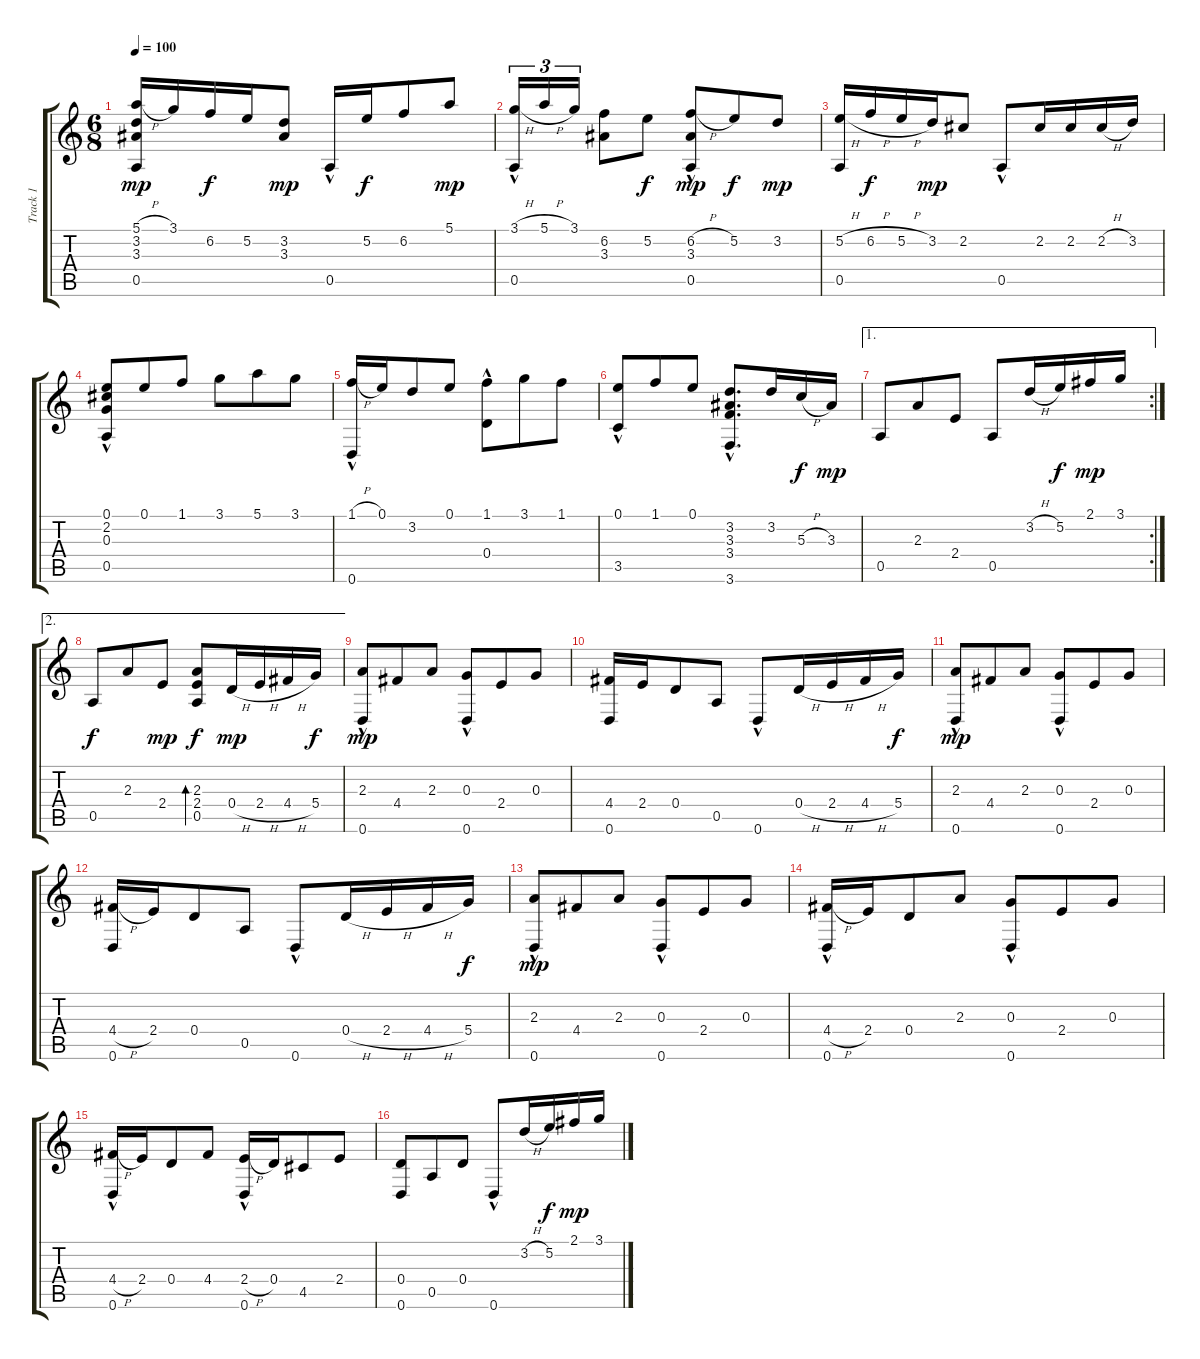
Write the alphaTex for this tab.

\track ("Track 1" "Track 1") {instrument acousticguitarnylon}
\staff {score tabs}
\tuning (E4 B3 G3 D3 A2 D2) {hide}
\ts (6 8)
\tempo 100
\clef g2
\ks c
(5.1{h} 3.2 3.3 0.5).16{dy mp} 3.1.16 6.2.16{dy f} 5.2.16 (3.2 3.3).8{dy mp} 0.5{hac}.16 5.2.16{dy f} 6.2.8 5.1.8{dy mp} |
(3.1{h} 0.5{hac}).16{tu (3 2)} 5.1{h}.16{tu (3 2)} 3.1.16{tu (3 2)} (6.2 3.3).8 5.2.8{dy f} (6.2{h} 3.3 0.5{hac}).8{dy mp} 5.2.8{dy f} 3.2.8{dy mp} |
(5.2{h} 0.5).16 6.2{h}.16{dy f} 5.2{h}.16 3.2.16{dy mp} 2.2.8 0.5{hac}.8 2.2.16 2.2.16 2.2{h}.16 3.2.16 |
(0.1 2.2 0.3 0.5{hac}).8 0.1.8 1.1.8 3.1.8 5.1.8 3.1.8 |
(1.1{h} 0.6{hac}).16 0.1.16 3.2.8 0.1.8 (1.1 0.4{hac}).8 3.1.8 1.1.8 |
(0.1 3.5{hac}).8 1.1.8 0.1.8 (3.2{hac} 3.3{hac} 3.4{hac} 3.6{hac}).8{d} 3.2.16 5.3{h}.16{dy f} 3.3.16{dy mp} |
\ae 1
\rc 2
0.5.8 2.3.8 2.4.8 0.5.8 3.2{h}.16 5.2.16{dy f} 2.1.16{dy mp} 3.1.16 |
\ae 2
0.5.8{dy f} 2.3.8 2.4.8{dy mp} (2.3 2.4 0.5).8{bd 60 dy f} 0.4{h}.16{dy mp} 2.4{h}.16 4.4{h}.16 5.4.16{dy f} |
(2.3 0.6{hac}).8{dy mp} 4.4.8 2.3.8 (0.3 0.6{hac}).8 2.4.8 0.3.8 |
(4.4 0.6).16 2.4.16 0.4.8 0.5.8 0.6{hac}.8 0.4{h}.16 2.4{h}.16 4.4{h}.16 5.4.16{dy f} |
(2.3 0.6{hac}).8{dy mp} 4.4.8 2.3.8 (0.3 0.6{hac}).8 2.4.8 0.3.8 |
(4.4{h} 0.6).16 2.4.16 0.4.8 0.5.8 0.6{hac}.8 0.4{h}.16 2.4{h}.16 4.4{h}.16 5.4.16{dy f} |
(2.3 0.6{hac}).8{dy mp} 4.4.8 2.3.8 (0.3 0.6{hac}).8 2.4.8 0.3.8 |
(4.4{h} 0.6{hac}).16 2.4.16 0.4.8 2.3.8 (0.3 0.6{hac}).8 2.4.8 0.3.8 |
(4.4{h} 0.6{hac}).16 2.4.16 0.4.8 4.4.8 (2.4{h} 0.6{hac}).16 0.4.16 4.5.8 2.4.8 |
(0.4 0.6).8 0.5.8 0.4.8 0.6{hac}.8 3.2{h}.16 5.2.16{dy f} 2.1.16{dy mp} 3.1.16
